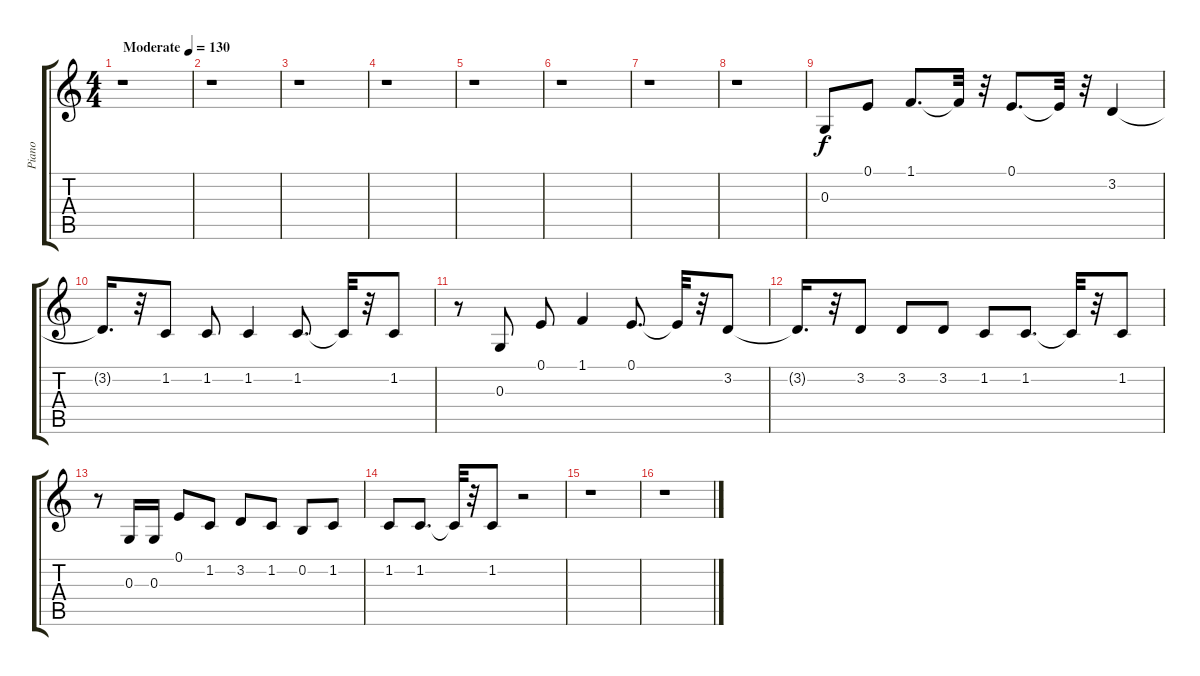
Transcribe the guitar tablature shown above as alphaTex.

\track ("Piano" "Piano") {instrument fiddle}
\staff {score tabs}
\tuning (E4 B3 G3 D3 A2 E2) {hide}
\ts (4 4)
\tempo (130 "Moderate")
\clef g2
\ks c
r.1{dy f instrument fiddle} |
r.1 |
r.1 |
r.1 |
r.1 |
r.1 |
r.1 |
r.1 |
0.3.8 0.1.8 1.1.8{d} 1.1{t}.32 r.32 0.1.8{d} 0.1{t}.32 r.32 3.2.4 |
3.2{t}.16{d} r.32 1.2.8 1.2.8 1.2.4 1.2.8{d} 1.2{t}.32 r.32 1.2.8 |
r.8 0.3.8 0.1.8 1.1.4 0.1.8{d} 0.1{t}.32 r.32 3.2.8 |
3.2{t}.16{d} r.32 3.2.8 3.2.8 3.2.8 1.2.8 1.2.8{d} 1.2{t}.32 r.32 1.2.8 |
r.8 0.3.16 0.3.16 0.1.8 1.2.8 3.2.8 1.2.8 0.2.8 1.2.8 |
1.2.8 1.2.8{d} 1.2{t}.32 r.32 1.2.8 r.2 |
r.1 |
r.1
